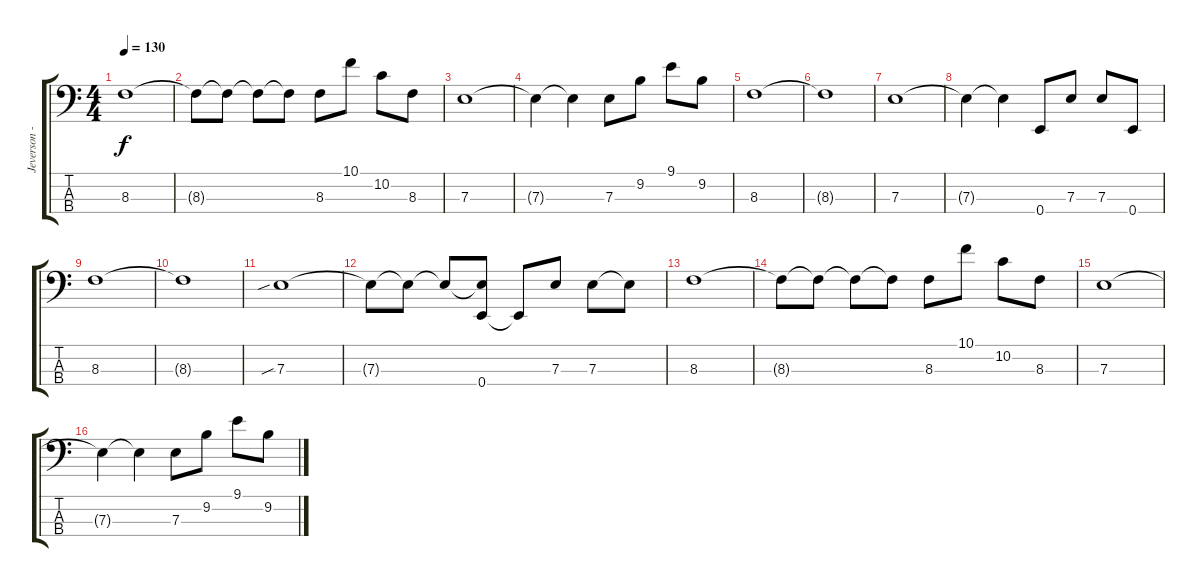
\track ("Jeverson --Bass" "Jeverson -") {instrument electricbassfinger}
\staff {score tabs}
\tuning (G2 D2 A1 E1) {hide}
\ts (4 4)
\tempo 130
\clef f4
\ks c
8.3.1{dy f} |
8.3{t}.8 8.3{t}.8 8.3{t}.8 8.3{t}.8 8.3.8 10.1.8 10.2.8 8.3.8 |
7.3.1 |
7.3{t}.4 7.3{t}.4 7.3.8 9.2.8 9.1.8 9.2.8 |
8.3.1 |
8.3{t}.1 |
7.3.1 |
7.3{t}.4 7.3{t}.4 0.4.8 7.3.8 7.3.8 0.4.8 |
8.3.1 |
8.3{t}.1 |
7.3{sib}.1 |
7.3{t}.8 7.3{t}.8 7.3{t}.8 (7.3{t} 0.4).8 0.4{t}.8 7.3.8 7.3.8 7.3{t}.8 |
8.3.1 |
8.3{t}.8 8.3{t}.8 8.3{t}.8 8.3{t}.8 8.3.8 10.1.8 10.2.8 8.3.8 |
7.3.1 |
7.3{t}.4 7.3{t}.4 7.3.8 9.2.8 9.1.8 9.2.8
